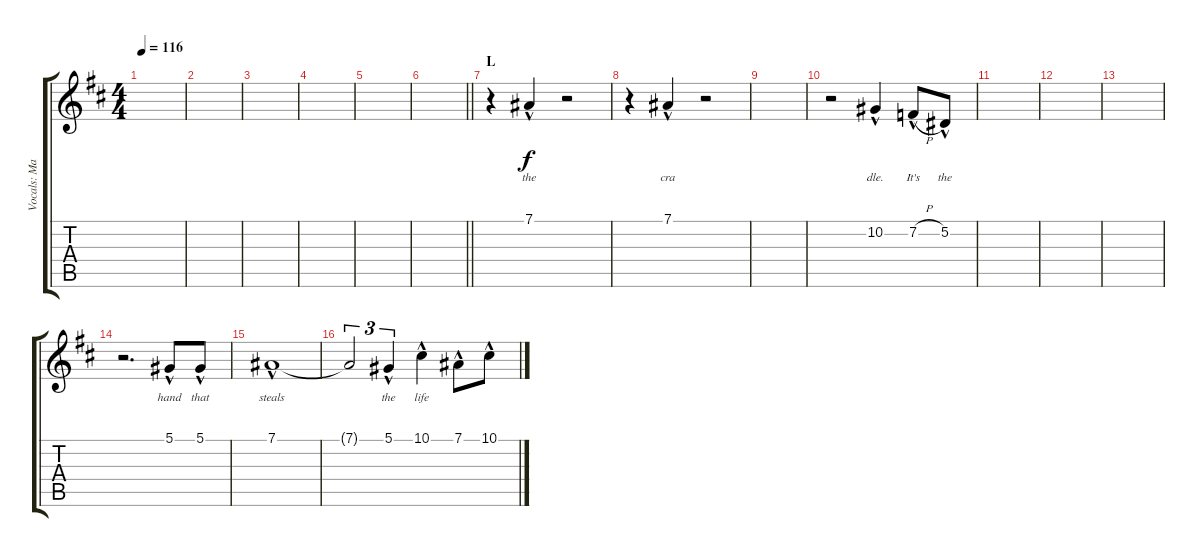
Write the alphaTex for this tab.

\track ("Vocals: Martin" "Vocals: Ma") {instrument lead2sawtooth}
\staff {score tabs}
\tuning (Eb4 Bb3 Gb3 Db3 Ab2 Eb2) {hide}
\ts (4 4)
\tempo 116
\clef g2
\ks d
|
|
|
|
|
\barLineRight lightlight
|
\section ("" "L")
r.4 7.1{hac}.4{lyrics (0 "the") lyrics (1 "") lyrics (2 "") lyrics (3 "") lyrics (4 "")} r.2 |
r.4 7.1{hac}.4{lyrics (0 "cra") lyrics (1 "") lyrics (2 "") lyrics (3 "") lyrics (4 "")} r.2 |
|
r.2 10.2{hac}.4{lyrics (0 "dle.") lyrics (1 "") lyrics (2 "") lyrics (3 "") lyrics (4 "")} 7.2{h hac}.8{lyrics (0 "It's") lyrics (1 "") lyrics (2 "") lyrics (3 "") lyrics (4 "")} 5.2{hac}.8{lyrics (0 "the") lyrics (1 "") lyrics (2 "") lyrics (3 "") lyrics (4 "")} |
|
|
|
r.2{d} 5.1{hac}.8{lyrics (0 "hand") lyrics (1 "") lyrics (2 "") lyrics (3 "") lyrics (4 "")} 5.1{hac}.8{lyrics (0 "that") lyrics (1 "") lyrics (2 "") lyrics (3 "") lyrics (4 "")} |
7.1{hac}.1{lyrics (0 "steals") lyrics (1 "") lyrics (2 "") lyrics (3 "") lyrics (4 "")} |
7.1{t}.2{tu (3 2) lyrics (0 "") lyrics (1 "") lyrics (2 "") lyrics (3 "") lyrics (4 "")} 5.1{hac}.4{tu (3 2) lyrics (0 "the") lyrics (1 "") lyrics (2 "") lyrics (3 "") lyrics (4 "")} 10.1{hac}.4{lyrics (0 "life") lyrics (1 "") lyrics (2 "") lyrics (3 "") lyrics (4 "")} 7.1{hac}.8{lyrics (0 "") lyrics (1 "") lyrics (2 "") lyrics (3 "") lyrics (4 "")} 10.1{hac}.8{lyrics (0 "") lyrics (1 "") lyrics (2 "") lyrics (3 "") lyrics (4 "")}
